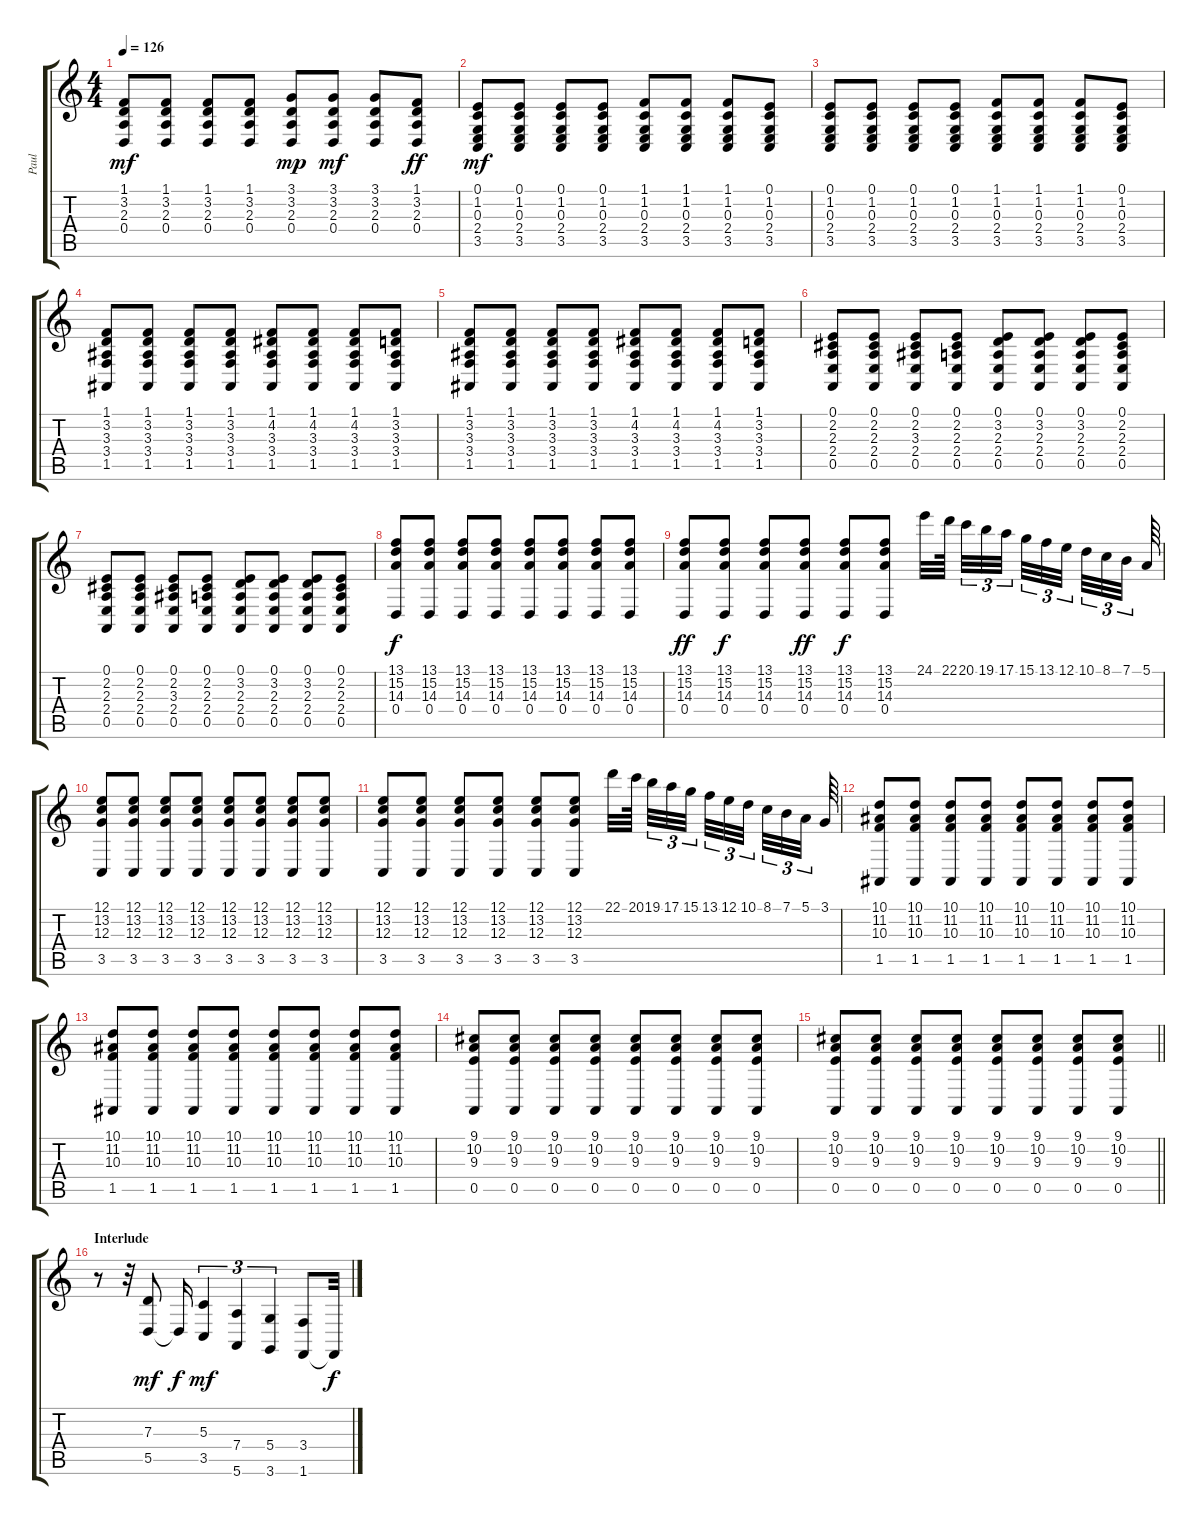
\track ("Paul" "Paul") {instrument brightacousticpiano}
\staff {score tabs}
\tuning (E4 B3 G3 D3 A2 E2) {hide}
\ts (4 4)
\tempo 126
\clef g2
\ks c
(1.1 3.2 2.3 0.4).8{dy mf} (1.1 3.2 2.3 0.4).8 (1.1 3.2 2.3 0.4).8 (1.1 3.2 2.3 0.4).8 (3.1 3.2 2.3 0.4).8{dy mp} (3.1 3.2 2.3 0.4).8{dy mf} (3.1 3.2 2.3 0.4).8 (1.1 3.2 2.3 0.4).8{dy ff} |
(0.1 1.2 0.3 2.4 3.5).8{dy mf} (0.1 1.2 0.3 2.4 3.5).8 (0.1 1.2 0.3 2.4 3.5).8 (0.1 1.2 0.3 2.4 3.5).8 (1.1 1.2 0.3 2.4 3.5).8 (1.1 1.2 0.3 2.4 3.5).8 (1.1 1.2 0.3 2.4 3.5).8 (0.1 1.2 0.3 2.4 3.5).8 |
(0.1 1.2 0.3 2.4 3.5).8 (0.1 1.2 0.3 2.4 3.5).8 (0.1 1.2 0.3 2.4 3.5).8 (0.1 1.2 0.3 2.4 3.5).8 (1.1 1.2 0.3 2.4 3.5).8 (1.1 1.2 0.3 2.4 3.5).8 (1.1 1.2 0.3 2.4 3.5).8 (0.1 1.2 0.3 2.4 3.5).8 |
(1.1 3.2 3.3 3.4 1.5).8 (1.1 3.2 3.3 3.4 1.5).8 (1.1 3.2 3.3 3.4 1.5).8 (1.1 3.2 3.3 3.4 1.5).8 (1.1 4.2 3.3 3.4 1.5).8 (1.1 4.2 3.3 3.4 1.5).8 (1.1 4.2 3.3 3.4 1.5).8 (1.1 3.2 3.3 3.4 1.5).8 |
(1.1 3.2 3.3 3.4 1.5).8 (1.1 3.2 3.3 3.4 1.5).8 (1.1 3.2 3.3 3.4 1.5).8 (1.1 3.2 3.3 3.4 1.5).8 (1.1 4.2 3.3 3.4 1.5).8 (1.1 4.2 3.3 3.4 1.5).8 (1.1 4.2 3.3 3.4 1.5).8 (1.1 3.2 3.3 3.4 1.5).8 |
(0.1 2.2 2.3 2.4 0.5).8 (0.1 2.2 2.3 2.4 0.5).8 (0.1 2.2 3.3 2.4 0.5).8 (0.1 2.2 2.3 2.4 0.5).8 (0.1 3.2 2.3 2.4 0.5).8 (0.1 3.2 2.3 2.4 0.5).8 (0.1 3.2 2.3 2.4 0.5).8 (0.1 2.2 2.3 2.4 0.5).8 |
(0.1 2.2 2.3 2.4 0.5).8 (0.1 2.2 2.3 2.4 0.5).8 (0.1 2.2 3.3 2.4 0.5).8 (0.1 2.2 2.3 2.4 0.5).8 (0.1 3.2 2.3 2.4 0.5).8 (0.1 3.2 2.3 2.4 0.5).8 (0.1 3.2 2.3 2.4 0.5).8 (0.1 2.2 2.3 2.4 0.5).8 |
(13.1 15.2 14.3 0.4).8{dy f} (13.1 15.2 14.3 0.4).8 (13.1 15.2 14.3 0.4).8 (13.1 15.2 14.3 0.4).8 (13.1 15.2 14.3 0.4).8 (13.1 15.2 14.3 0.4).8 (13.1 15.2 14.3 0.4).8 (13.1 15.2 14.3 0.4).8 |
(13.1 15.2 14.3 0.4).8{dy ff} (13.1 15.2 14.3 0.4).8{dy f} (13.1 15.2 14.3 0.4).8 (13.1 15.2 14.3 0.4).8{dy ff} (13.1 15.2 14.3 0.4).8{dy f} (13.1 15.2 14.3 0.4).8 24.1.32 22.1.64{beam splitsecondary} 20.1.32{tu (3 2)} 19.1.32{tu (3 2)} 17.1.32{tu (3 2) beam splitsecondary} 15.1.32{tu (3 2)} 13.1.32{tu (3 2)} 12.1.32{tu (3 2) beam splitsecondary} 10.1.32{tu (3 2)} 8.1.32{tu (3 2)} 7.1.32{tu (3 2) beam splitsecondary} 5.1.64 |
(12.1 13.2 12.3 3.5).8 (12.1 13.2 12.3 3.5).8 (12.1 13.2 12.3 3.5).8 (12.1 13.2 12.3 3.5).8 (12.1 13.2 12.3 3.5).8 (12.1 13.2 12.3 3.5).8 (12.1 13.2 12.3 3.5).8 (12.1 13.2 12.3 3.5).8 |
(12.1 13.2 12.3 3.5).8 (12.1 13.2 12.3 3.5).8 (12.1 13.2 12.3 3.5).8 (12.1 13.2 12.3 3.5).8 (12.1 13.2 12.3 3.5).8 (12.1 13.2 12.3 3.5).8 22.1.32 20.1.64{beam splitsecondary} 19.1.32{tu (3 2)} 17.1.32{tu (3 2)} 15.1.32{tu (3 2) beam splitsecondary} 13.1.32{tu (3 2)} 12.1.32{tu (3 2)} 10.1.32{tu (3 2) beam splitsecondary} 8.1.32{tu (3 2)} 7.1.32{tu (3 2)} 5.1.32{tu (3 2) beam splitsecondary} 3.1.64 |
(10.1 11.2 10.3 1.5).8 (10.1 11.2 10.3 1.5).8 (10.1 11.2 10.3 1.5).8 (10.1 11.2 10.3 1.5).8 (10.1 11.2 10.3 1.5).8 (10.1 11.2 10.3 1.5).8 (10.1 11.2 10.3 1.5).8 (10.1 11.2 10.3 1.5).8 |
(10.1 11.2 10.3 1.5).8 (10.1 11.2 10.3 1.5).8 (10.1 11.2 10.3 1.5).8 (10.1 11.2 10.3 1.5).8 (10.1 11.2 10.3 1.5).8 (10.1 11.2 10.3 1.5).8 (10.1 11.2 10.3 1.5).8 (10.1 11.2 10.3 1.5).8 |
(9.1 10.2 9.3 0.5).8 (9.1 10.2 9.3 0.5).8 (9.1 10.2 9.3 0.5).8 (9.1 10.2 9.3 0.5).8 (9.1 10.2 9.3 0.5).8 (9.1 10.2 9.3 0.5).8 (9.1 10.2 9.3 0.5).8 (9.1 10.2 9.3 0.5).8 |
\barLineRight lightlight
(9.1 10.2 9.3 0.5).8 (9.1 10.2 9.3 0.5).8 (9.1 10.2 9.3 0.5).8 (9.1 10.2 9.3 0.5).8 (9.1 10.2 9.3 0.5).8 (9.1 10.2 9.3 0.5).8 (9.1 10.2 9.3 0.5).8 (9.1 10.2 9.3 0.5).8 |
\section ("" "Interlude")
r.8 r.32 (7.3 5.5).8{dy mf} 5.5{t}.16{dy f} (5.3 3.5).4{tu (3 2) dy mf} (7.4 5.6).4{tu (3 2)} (5.4 3.6).4{tu (3 2)} (3.4 1.6).8 1.6{t}.32{dy f}
